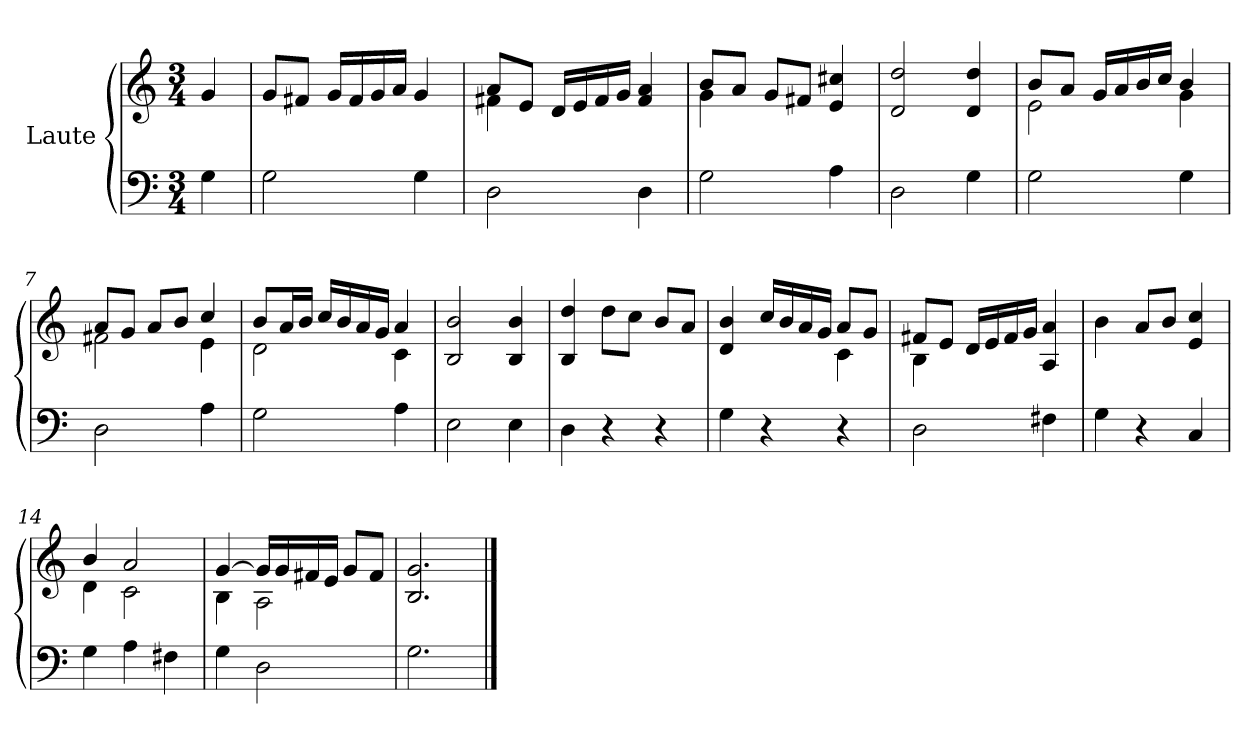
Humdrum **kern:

**kern	**kern
*part1	*part1
*staff2	*staff1
*I"Laute	*
*clefF4	*clefG2
*k[]	*k[]
*M3/4	*M3/4
=1	=1
4G\	4g/
=2	=2
2G\	8g/L
.	8f#X/J
.	16g/LL
.	16f#/
.	16g/
.	16a/JJ
4G\	4g/
=3	=3
*	*^
2D\	8a/L	4f#X\
.	8e/J	.
.	16d/LL	2ryy
.	16e/	.
.	16f#/	.
.	16g/JJ	.
4D\	4f#/ 4a/	.
=4	=4	=4
2G\	8b/L	4g\
.	8a/J	.
.	8g/L	2ryy
.	8f#X/J	.
4A\	4e/ 4cc#X/	.
*	*v	*v
=5	=5
2D\	2d/ 2dd/
4G\	4d/ 4dd/
!!LO:LB:g=z
=6	=6
*	*^
2G\	8b/L	2e\
.	8a/J	.
.	16g/LL	.
.	16a/	.
.	16b/	.
.	16cc/JJ	.
4G\	4b/	4g\
=7	=7	=7
2D\	8a/L	2f#X\
.	8g/J	.
.	8a/L	.
.	8b/J	.
4A\	4cc/	4e\
=8	=8	=8
2G\	8b/L	2d\
.	16a/L	.
.	16b/JJ	.
.	16cc/LL	.
.	16b/	.
.	16a/	.
.	16g/JJ	.
4A\	4a/	4c\
*	*v	*v
=9	=9
2E\	2B/ 2b/
4E\	4B/ 4b/
!!LO:LB:g=z
=10	=10
4D\	4B/ 4dd/
4r	8dd\L
.	8cc\J
4r	8b/L
.	8a/J
=11	=11
*	*^
4G\	4d/ 4b/	2ryy
4r	16cc/LL	.
.	16b/	.
.	16a/	.
.	16g/JJ	.
4r	8a/L	4c\
.	8g/J	.
=12	=12	=12
2D\	8f#X/L	4B\
.	8e/J	.
.	16d/LL	2ryy
.	16e/	.
.	16f#/	.
.	16g/JJ	.
4F#X\	4A/ 4a/	.
*	*v	*v
=13	=13
4G\	4b\
4r	8a/L
.	8b/J
4C/	4e/ 4cc/
!!LO:LB:g=z
=14	=14
*	*^
4G\	4b/	4d\
4A\	2a/	2c\
4F#X\	.	.
=15	=15	=15
4G\	[4g/	4B\
2D\	16g/LL]	2A\
.	16g/	.
.	16f#X/	.
.	16e/JJ	.
.	8g/L	.
.	8f#/J	.
*	*v	*v
=16	=16
2.G\	2.B/ 2.g/
==	==
*-	*-
